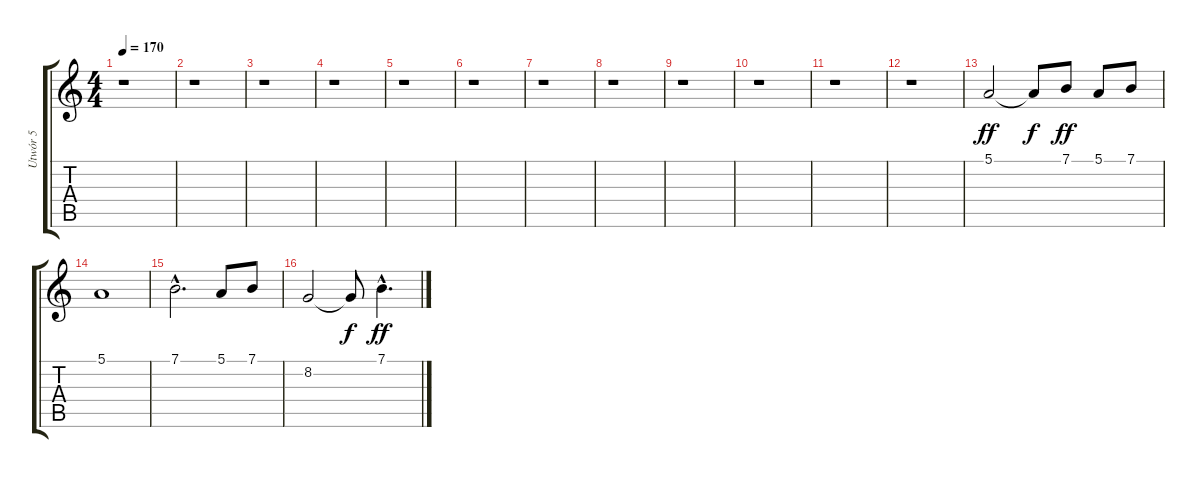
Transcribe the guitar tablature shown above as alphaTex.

\track ("Utwór 5" "Utwór 5") {instrument lead6voice}
\staff {score tabs}
\tuning (E4 B3 G3 D3 A2 E2) {hide}
\ts (4 4)
\tempo 170
\clef g2
\ks c
r.1{dy ff} |
r.1 |
r.1 |
r.1 |
r.1 |
r.1 |
r.1 |
r.1 |
r.1 |
r.1 |
r.1 |
r.1 |
5.1.2 5.1{t}.8{dy f} 7.1.8{dy ff} 5.1.8 7.1.8 |
5.1.1 |
7.1{hac}.2{d} 5.1.8 7.1.8 |
8.2.2 8.2{t}.8{dy f} 7.1{hac}.4{d dy ff}
